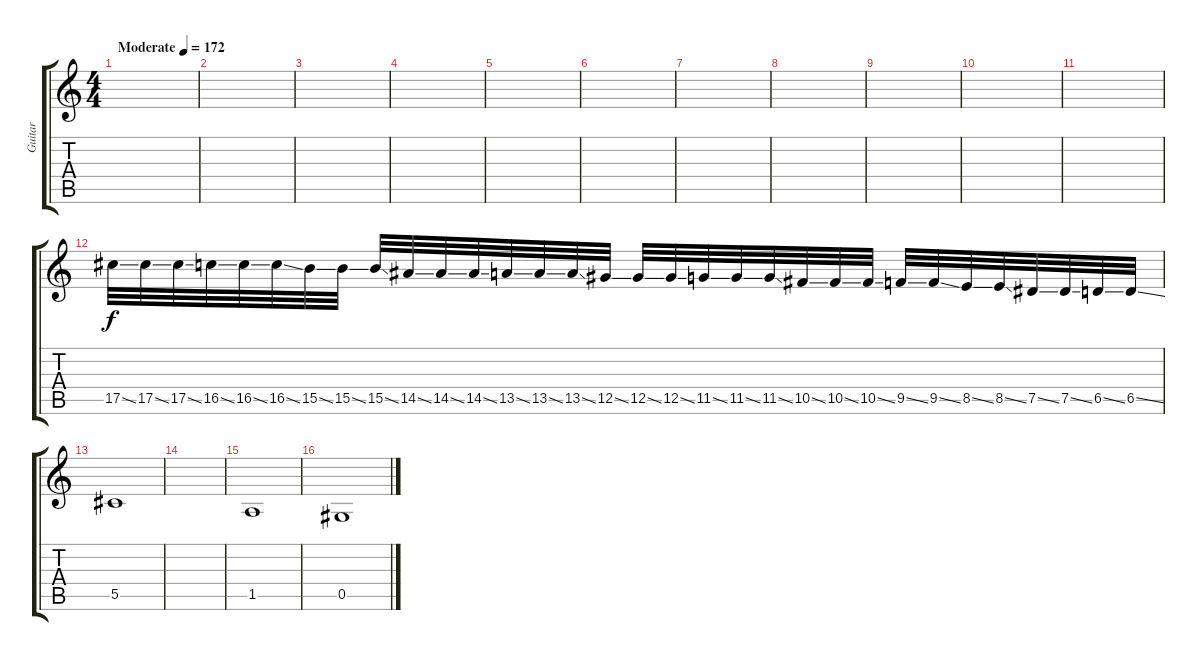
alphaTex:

\track ("Guitar" "Guitar") {instrument distortionguitar}
\staff {score tabs}
\tuning (Eb4 Bb3 Gb3 Db3 Ab2 Db2) {hide}
\ts (4 4)
\tempo (172 "Moderate")
\clef g2
\ks c
|
|
|
|
|
|
|
|
|
|
|
17.5{ss}.32{instrument kalimba} 17.5{ss}.32 17.5{ss}.32 16.5{ss}.32 16.5{ss}.32 16.5{ss}.32 15.5{ss}.32 15.5{ss}.32 15.5{ss}.32 14.5{ss}.32 14.5{ss}.32 14.5{ss}.32 13.5{ss}.32 13.5{ss}.32 13.5{ss}.32 12.5{ss}.32 12.5{ss}.32 12.5{ss}.32 11.5{ss}.32 11.5{ss}.32 11.5{ss}.32 10.5{ss}.32 10.5{ss}.32 10.5{ss}.32 9.5{ss}.32 9.5{ss}.32 8.5{ss}.32 8.5{ss}.32 7.5{ss}.32 7.5{ss}.32 6.5{ss}.32 6.5{ss}.32 |
5.5.1{instrument electricguitarclean} |
|
1.5.1 |
0.5.1
